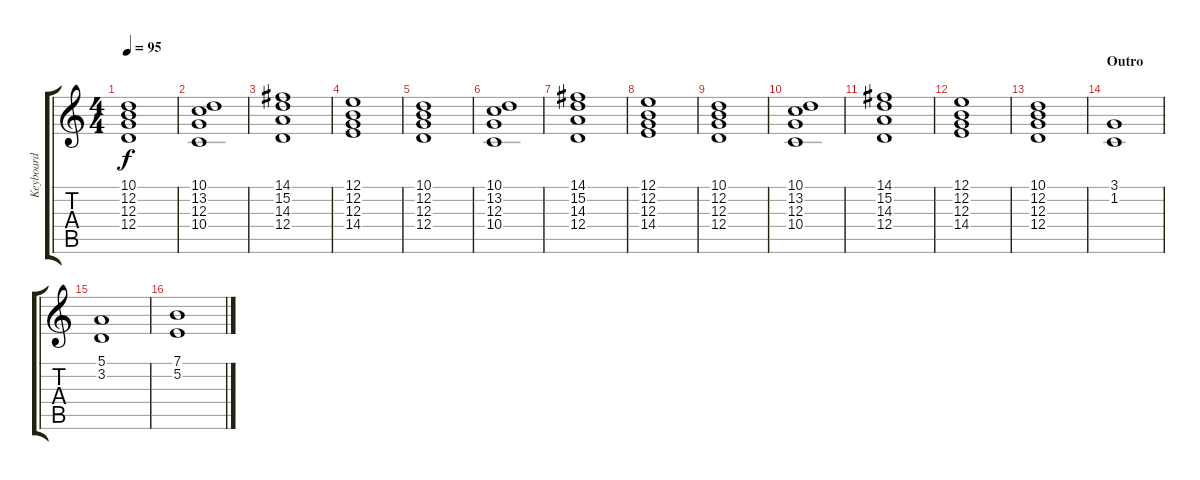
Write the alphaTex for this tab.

\track ("Keyboard" "Keyboard") {instrument percussiveorgan}
\staff {score tabs}
\tuning (E4 B3 G3 D3 A2 E2) {hide}
\ts (4 4)
\tempo 95
\clef g2
\ks c
(10.1 12.2 12.3 12.4).1{dy f} |
(10.1 13.2 12.3 10.4).1 |
(14.1 15.2 14.3 12.4).1 |
(12.1 12.2 12.3 14.4).1 |
(10.1 12.2 12.3 12.4).1 |
(10.1 13.2 12.3 10.4).1 |
(14.1 15.2 14.3 12.4).1 |
(12.1 12.2 12.3 14.4).1 |
(10.1 12.2 12.3 12.4).1 |
(10.1 13.2 12.3 10.4).1 |
(14.1 15.2 14.3 12.4).1 |
(12.1 12.2 12.3 14.4).1 |
(10.1 12.2 12.3 12.4).1 |
\section ("" "Outro")
(3.1 1.2).1 |
(5.1 3.2).1 |
(7.1 5.2).1
